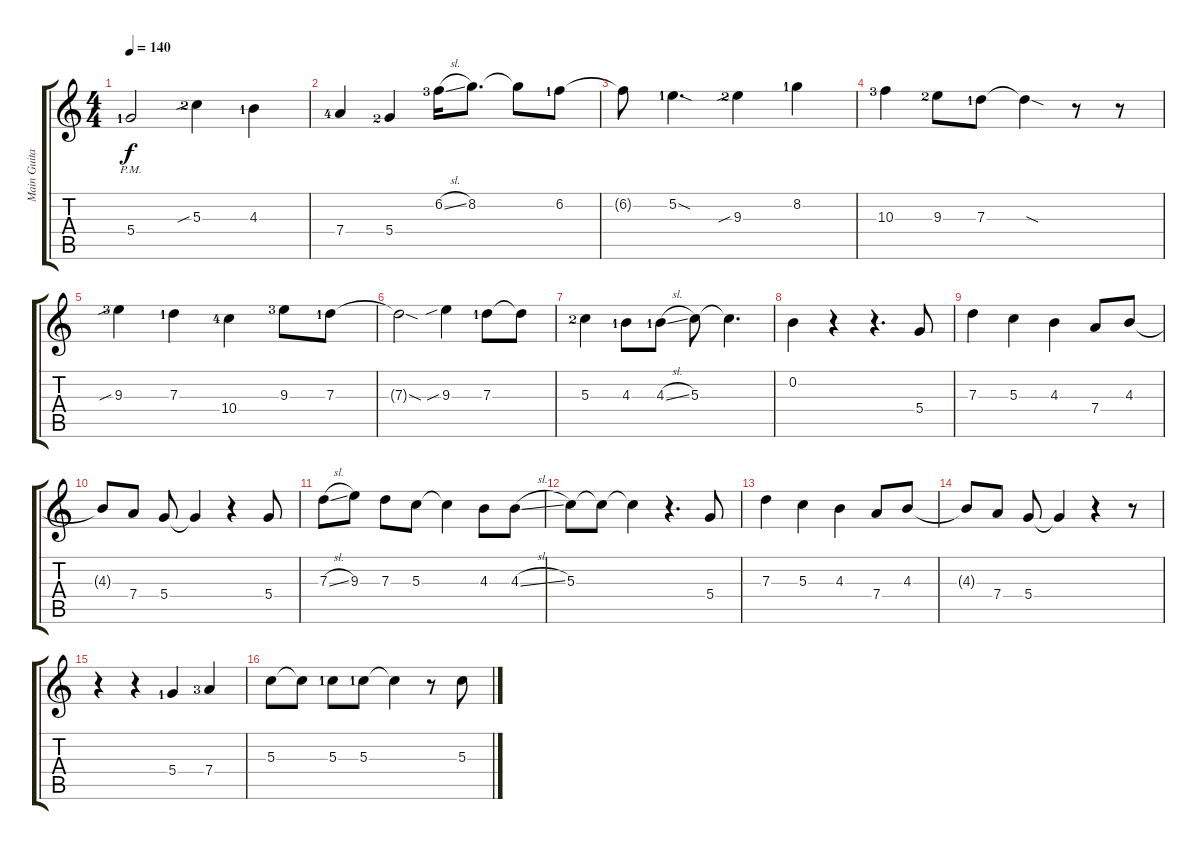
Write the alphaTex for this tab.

\track ("Main Guitar" "Main Guita") {instrument overdrivenguitar}
\staff {score tabs}
\tuning (E4 B3 G3 D3 A2 E2) {hide}
\ts (4 4)
\tempo 140
\clef g2
\ks c
5.4{pm lf 2}.2{dy f} 5.3{sib lf 3}.4 4.3{lf 2}.4 |
7.4{lf 5}.4 5.4{lf 3}.4 6.2{sl lf 4}.16 8.2.8{d} 8.2{t}.8 6.2{lf 2}.8 |
6.2{t}.8 5.2{sod lf 2}.4{d} 9.3{sib lf 3}.4 8.2{lf 2}.4 |
10.3{lf 4}.4 9.3{lf 3}.8 7.3{lf 2}.8 7.3{sod t}.4 r.8 r.8 |
9.3{sib lf 4}.4 7.3{lf 2}.4 10.4{lf 5}.4 9.3{lf 4}.8 7.3{lf 2}.8 |
7.3{sod t}.2 9.3{sib}.4 7.3{lf 2}.8 7.3{t}.8 |
5.3{lf 3}.4 4.3{lf 2}.8 4.3{sl lf 2}.8 5.3.8 5.3{t}.4{d} |
0.2.4 r.4 r.4{d} 5.4.8 |
7.3.4 5.3.4 4.3.4 7.4.8 4.3.8 |
4.3{t}.8 7.4.8 5.4.8 5.4{t}.4 r.4 5.4.8 |
7.3{sl}.8 9.3.8 7.3.8 5.3.8 5.3{t}.4 4.3.8 4.3{sl}.8 |
5.3.8 5.3{t}.8 5.3{t}.4 r.4{d} 5.4.8 |
7.3.4 5.3.4 4.3.4 7.4.8 4.3.8 |
4.3{t}.8 7.4.8 5.4.8 5.4{t}.4 r.4 r.8 |
r.4 r.4{txt ""} 5.4{lf 2}.4 7.4{lf 4}.4 |
5.3.8 5.3{t}.8 5.3{lf 2}.8 5.3{lf 2}.8 5.3{t}.4 r.8 5.3.8
